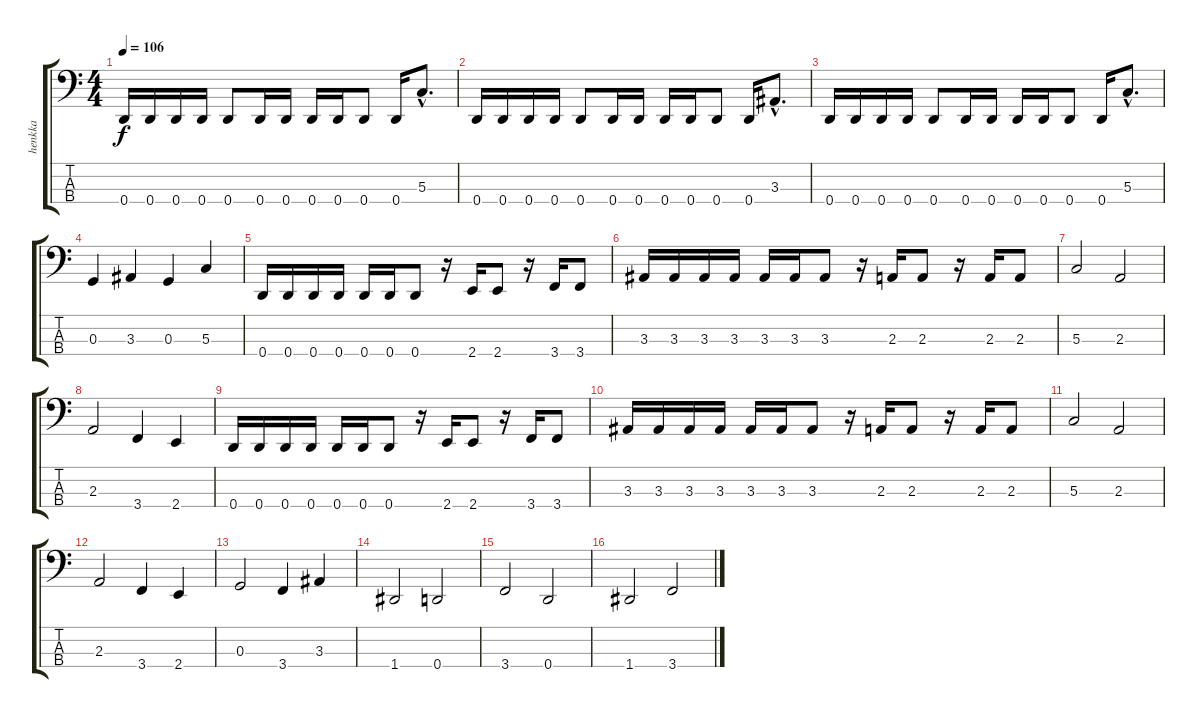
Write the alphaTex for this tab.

\track ("henkka" "henkka") {instrument slapbass1}
\staff {score tabs}
\tuning (F2 C2 G1 D1) {hide}
\ts (4 4)
\tempo 106
\clef f4
\ks c
0.4.16{dy f} 0.4.16 0.4.16 0.4.16 0.4.8 0.4.16 0.4.16 0.4.16 0.4.16 0.4.8 0.4.16 5.3{hac}.8{d} |
0.4.16 0.4.16 0.4.16 0.4.16 0.4.8 0.4.16 0.4.16 0.4.16 0.4.16 0.4.8 0.4.16 3.3{hac}.8{d} |
0.4.16 0.4.16 0.4.16 0.4.16 0.4.8 0.4.16 0.4.16 0.4.16 0.4.16 0.4.8 0.4.16 5.3{hac}.8{d} |
0.3.4 3.3.4 0.3.4 5.3.4 |
0.4.16 0.4.16 0.4.16 0.4.16 0.4.16 0.4.16 0.4.8 r.16 2.4.16 2.4.8 r.16 3.4.16 3.4.8 |
3.3.16 3.3.16 3.3.16 3.3.16 3.3.16 3.3.16 3.3.8 r.16 2.3.16 2.3.8 r.16 2.3.16 2.3.8 |
5.3.2 2.3.2 |
2.3.2 3.4.4 2.4.4 |
0.4.16 0.4.16 0.4.16 0.4.16 0.4.16 0.4.16 0.4.8 r.16 2.4.16 2.4.8 r.16 3.4.16 3.4.8 |
3.3.16 3.3.16 3.3.16 3.3.16 3.3.16 3.3.16 3.3.8 r.16 2.3.16 2.3.8 r.16 2.3.16 2.3.8 |
5.3.2 2.3.2 |
2.3.2 3.4.4 2.4.4 |
0.3.2 3.4.4 3.3.4 |
1.4.2 0.4.2 |
3.4.2 0.4.2 |
1.4.2 3.4.2
